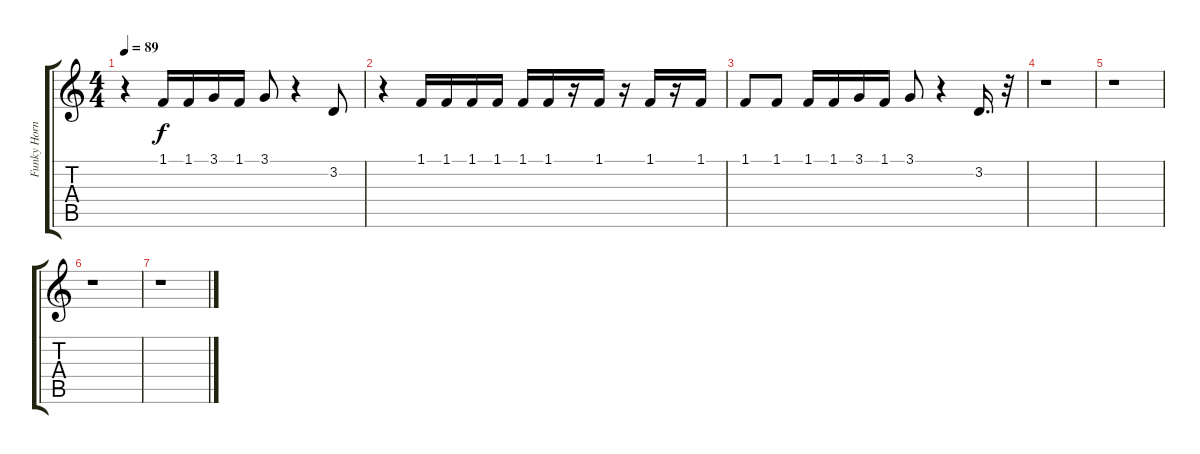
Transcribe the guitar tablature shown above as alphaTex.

\track ("Funky Horn" "Funky Horn") {instrument altosax}
\staff {score tabs}
\tuning (E4 B3 G3 D3 A2 E2) {hide}
\ts (4 4)
\tempo 89
\clef g2
\ks c
r.4{dy f} 1.1.16 1.1.16 3.1.16 1.1.16 3.1.8 r.4 3.2.8 |
r.4{volume 4} 1.1.16 1.1.16 1.1.16 1.1.16 1.1.16 1.1.16 r.16 1.1.16 r.16 1.1.16 r.16 1.1.16 |
1.1.8 1.1.8 1.1.16 1.1.16 3.1.16 1.1.16 3.1.8 r.4 3.2.16{d} r.32 |
r.1 |
r.1 |
r.1{volume 0} |
r.1
